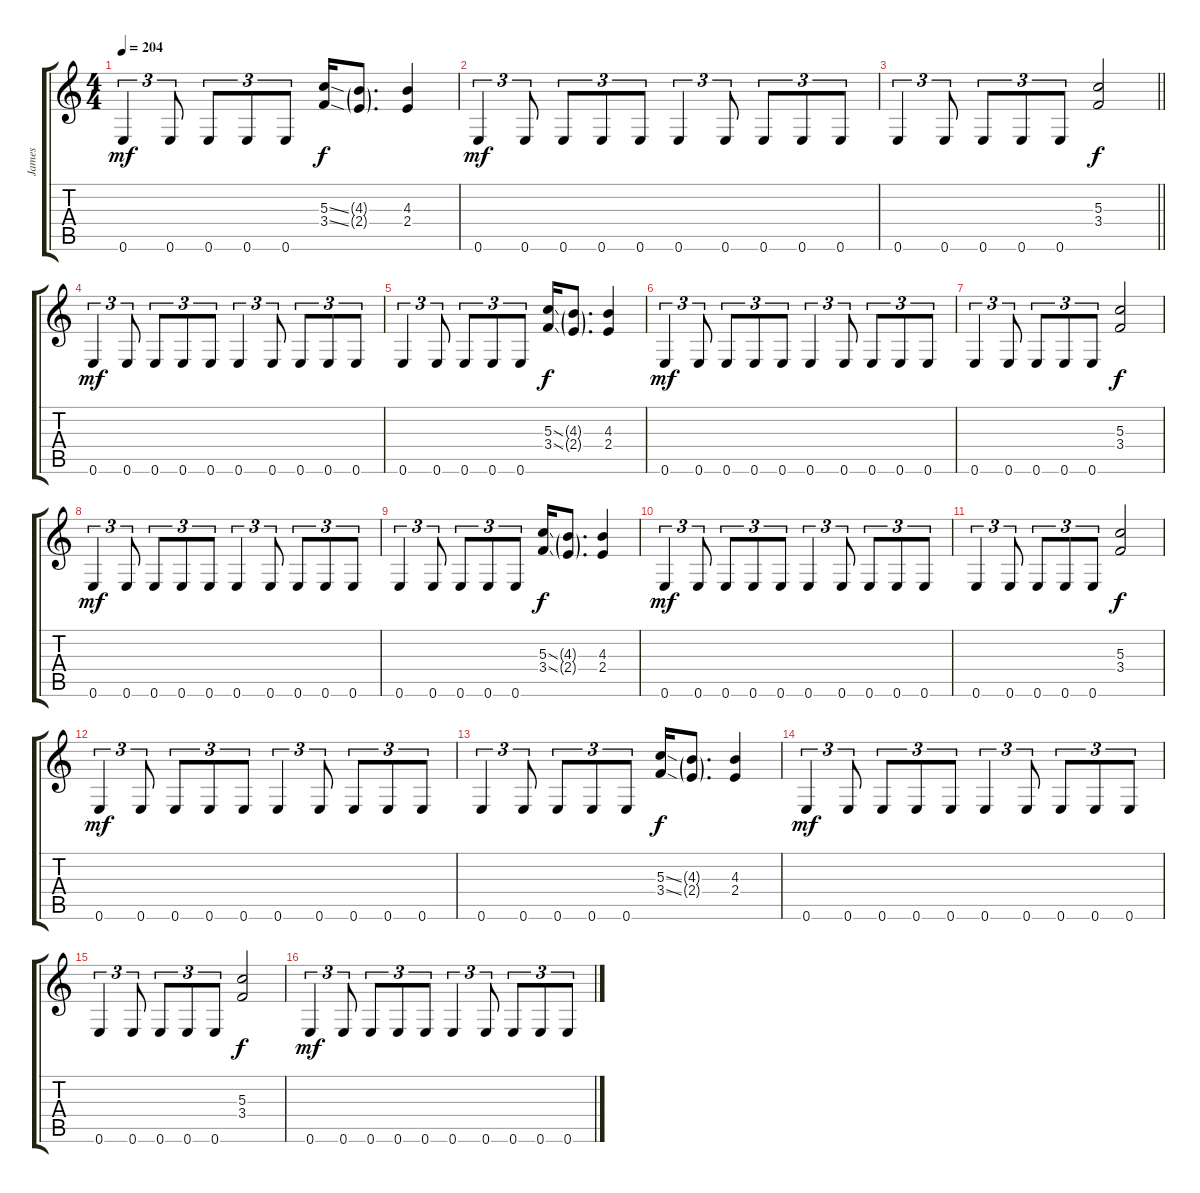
\track ("James" "James") {instrument distortionguitar}
\staff {score tabs}
\tuning (E4 B3 G3 D3 A2 E2) {hide}
\ts (4 4)
\tempo 204
\clef g2
\ks c
0.6.4{tu (3 2) dy mf} 0.6.8{tu (3 2)} 0.6.8{tu (3 2)} 0.6.8{tu (3 2)} 0.6.8{tu (3 2)} (5.3{ss} 3.4{ss}).16{dy f} (4.3{g} 2.4{g}).8{d} (4.3 2.4).4 |
0.6.4{tu (3 2) dy mf} 0.6.8{tu (3 2)} 0.6.8{tu (3 2)} 0.6.8{tu (3 2)} 0.6.8{tu (3 2)} 0.6.4{tu (3 2)} 0.6.8{tu (3 2)} 0.6.8{tu (3 2)} 0.6.8{tu (3 2)} 0.6.8{tu (3 2)} |
\barLineRight lightlight
0.6.4{tu (3 2)} 0.6.8{tu (3 2)} 0.6.8{tu (3 2)} 0.6.8{tu (3 2)} 0.6.8{tu (3 2)} (5.3 3.4).2{dy f} |
0.6.4{tu (3 2) dy mf} 0.6.8{tu (3 2)} 0.6.8{tu (3 2)} 0.6.8{tu (3 2)} 0.6.8{tu (3 2)} 0.6.4{tu (3 2)} 0.6.8{tu (3 2)} 0.6.8{tu (3 2)} 0.6.8{tu (3 2)} 0.6.8{tu (3 2)} |
0.6.4{tu (3 2)} 0.6.8{tu (3 2)} 0.6.8{tu (3 2)} 0.6.8{tu (3 2)} 0.6.8{tu (3 2)} (5.3{ss} 3.4{ss}).16{dy f} (4.3{g} 2.4{g}).8{d} (4.3 2.4).4 |
0.6.4{tu (3 2) dy mf} 0.6.8{tu (3 2)} 0.6.8{tu (3 2)} 0.6.8{tu (3 2)} 0.6.8{tu (3 2)} 0.6.4{tu (3 2)} 0.6.8{tu (3 2)} 0.6.8{tu (3 2)} 0.6.8{tu (3 2)} 0.6.8{tu (3 2)} |
0.6.4{tu (3 2)} 0.6.8{tu (3 2)} 0.6.8{tu (3 2)} 0.6.8{tu (3 2)} 0.6.8{tu (3 2)} (5.3 3.4).2{dy f} |
0.6.4{tu (3 2) dy mf} 0.6.8{tu (3 2)} 0.6.8{tu (3 2)} 0.6.8{tu (3 2)} 0.6.8{tu (3 2)} 0.6.4{tu (3 2)} 0.6.8{tu (3 2)} 0.6.8{tu (3 2)} 0.6.8{tu (3 2)} 0.6.8{tu (3 2)} |
0.6.4{tu (3 2)} 0.6.8{tu (3 2)} 0.6.8{tu (3 2)} 0.6.8{tu (3 2)} 0.6.8{tu (3 2)} (5.3{ss} 3.4{ss}).16{dy f} (4.3{g} 2.4{g}).8{d} (4.3 2.4).4 |
0.6.4{tu (3 2) dy mf} 0.6.8{tu (3 2)} 0.6.8{tu (3 2)} 0.6.8{tu (3 2)} 0.6.8{tu (3 2)} 0.6.4{tu (3 2)} 0.6.8{tu (3 2)} 0.6.8{tu (3 2)} 0.6.8{tu (3 2)} 0.6.8{tu (3 2)} |
0.6.4{tu (3 2)} 0.6.8{tu (3 2)} 0.6.8{tu (3 2)} 0.6.8{tu (3 2)} 0.6.8{tu (3 2)} (5.3 3.4).2{dy f} |
0.6.4{tu (3 2) dy mf} 0.6.8{tu (3 2)} 0.6.8{tu (3 2)} 0.6.8{tu (3 2)} 0.6.8{tu (3 2)} 0.6.4{tu (3 2)} 0.6.8{tu (3 2)} 0.6.8{tu (3 2)} 0.6.8{tu (3 2)} 0.6.8{tu (3 2)} |
0.6.4{tu (3 2)} 0.6.8{tu (3 2)} 0.6.8{tu (3 2)} 0.6.8{tu (3 2)} 0.6.8{tu (3 2)} (5.3{ss} 3.4{ss}).16{dy f} (4.3{g} 2.4{g}).8{d} (4.3 2.4).4 |
0.6.4{tu (3 2) dy mf} 0.6.8{tu (3 2)} 0.6.8{tu (3 2)} 0.6.8{tu (3 2)} 0.6.8{tu (3 2)} 0.6.4{tu (3 2)} 0.6.8{tu (3 2)} 0.6.8{tu (3 2)} 0.6.8{tu (3 2)} 0.6.8{tu (3 2)} |
0.6.4{tu (3 2)} 0.6.8{tu (3 2)} 0.6.8{tu (3 2)} 0.6.8{tu (3 2)} 0.6.8{tu (3 2)} (5.3 3.4).2{dy f} |
0.6.4{tu (3 2) dy mf} 0.6.8{tu (3 2)} 0.6.8{tu (3 2)} 0.6.8{tu (3 2)} 0.6.8{tu (3 2)} 0.6.4{tu (3 2)} 0.6.8{tu (3 2)} 0.6.8{tu (3 2)} 0.6.8{tu (3 2)} 0.6.8{tu (3 2)}
